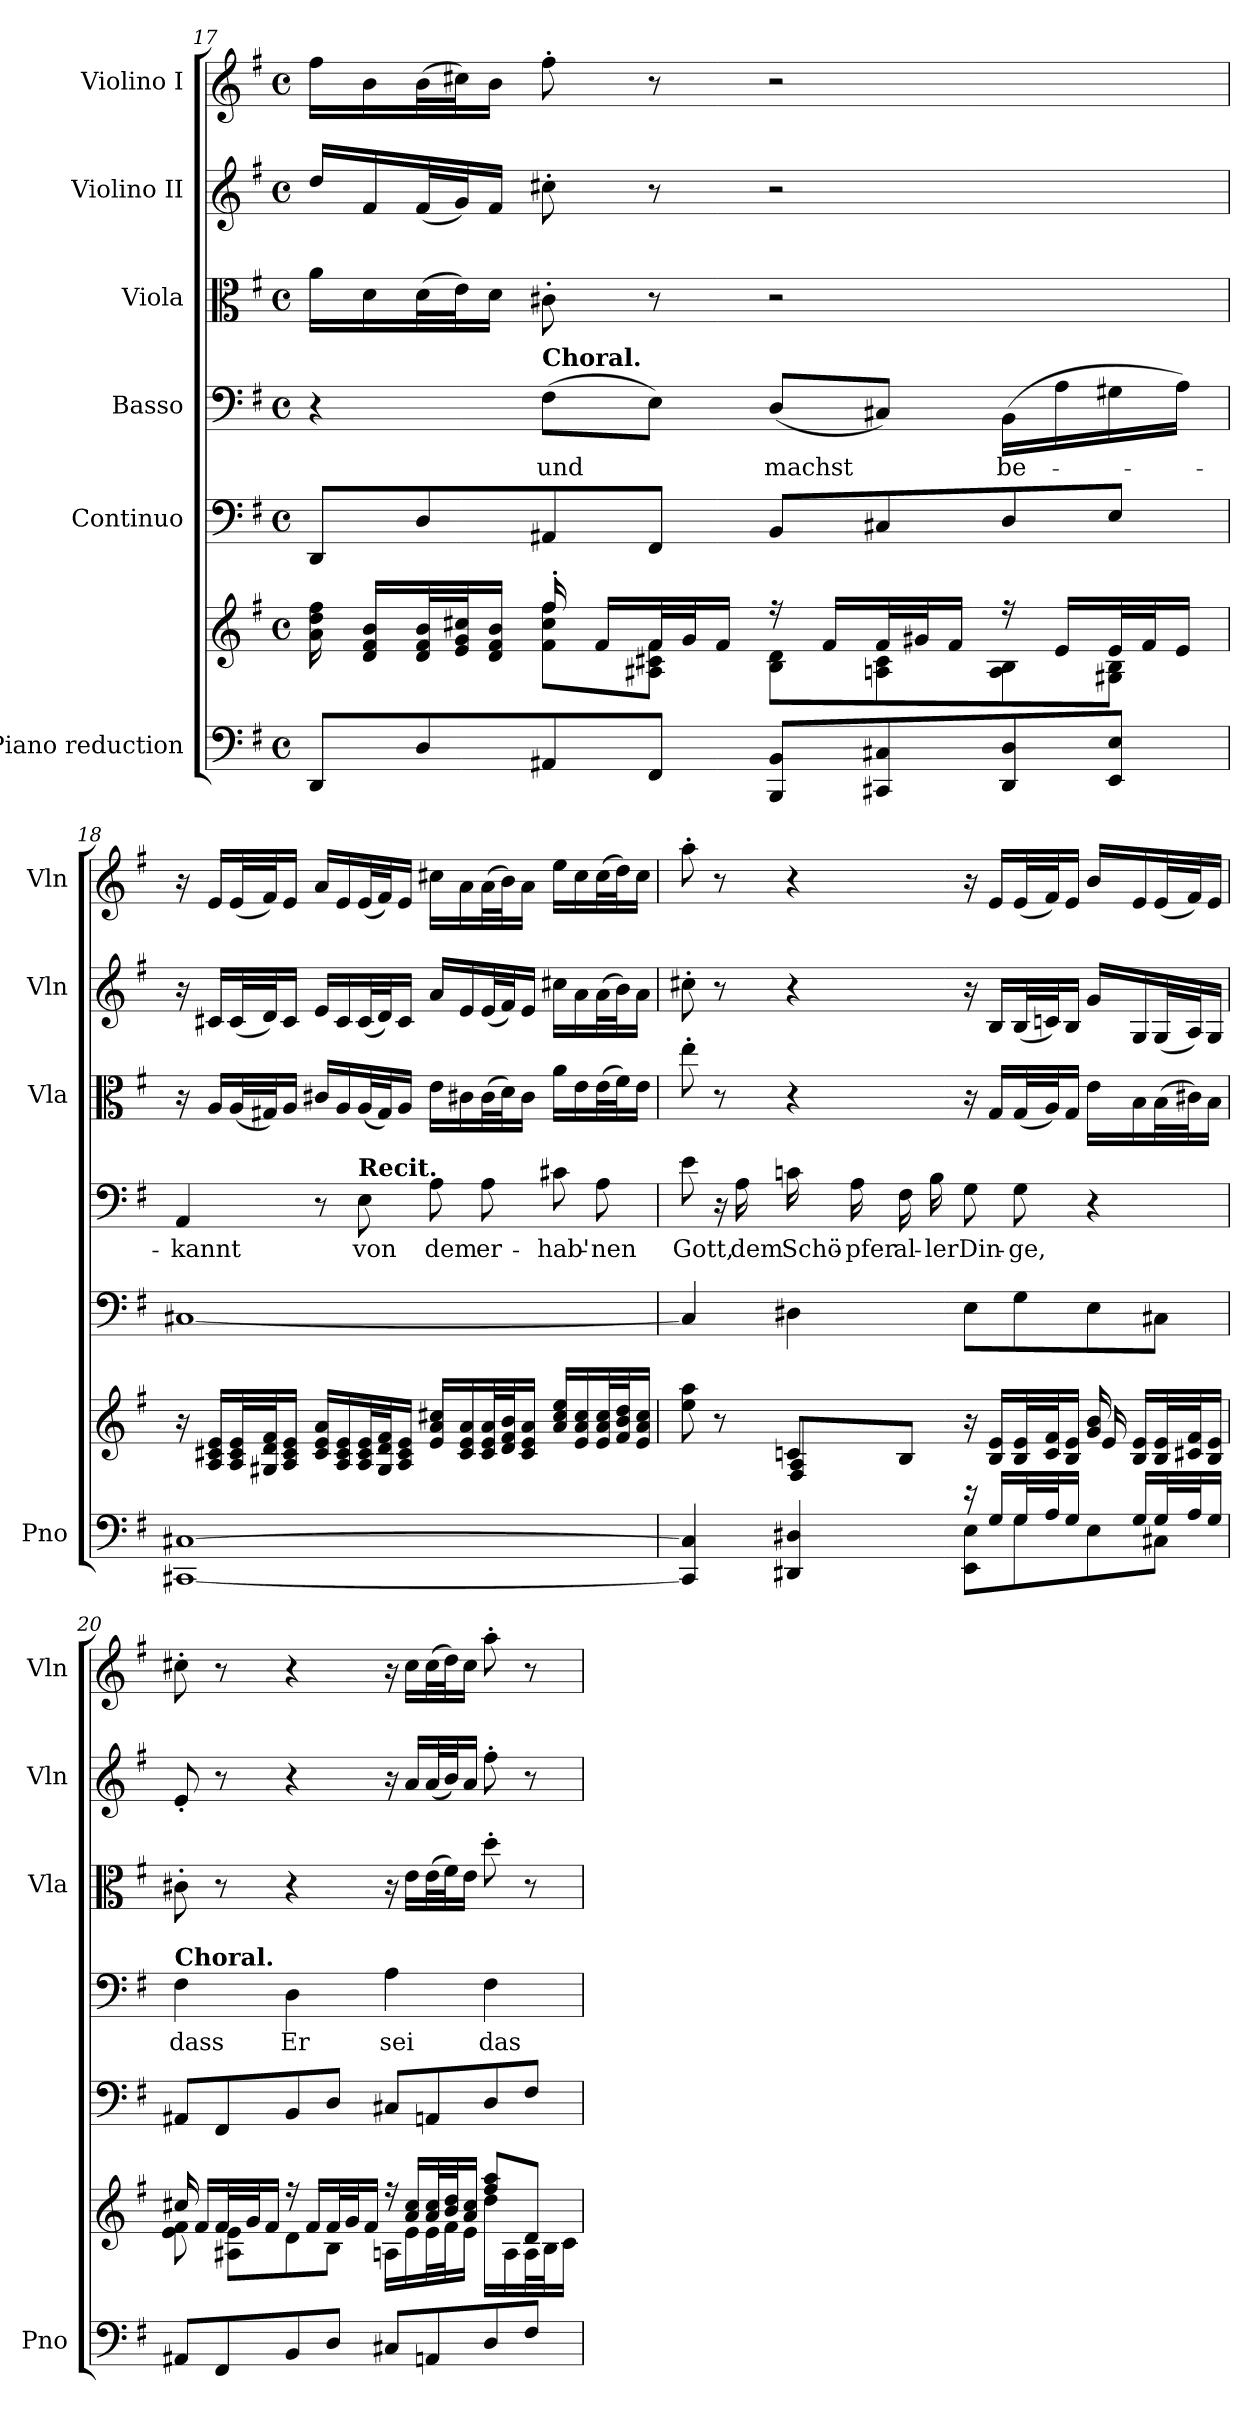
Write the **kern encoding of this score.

**kern	**kern	**kern	**kern	**text	**kern	**kern	**kern
*part6	*part6	*part5	*part4	*part4	*part3	*part2	*part1
*staff7	*staff6	*staff5	*staff4	*staff4	*staff3	*staff2	*staff1
*I"Piano reduction	*	*I"Continuo	*I"Basso	*	*I"Viola	*I"Violino II	*I"Violino I
*I'Pno	*	*	*	*	*I'Vla	*I'Vln	*I'Vln
!!LO:LB:g=z
*clefF4	*clefG2	*clefF4	*clefF4	*	*clefC3	*clefG2	*clefG2
*k[f#]	*k[f#]	*k[f#]	*k[f#]	*	*k[f#]	*k[f#]	*k[f#]
*M4/4	*M4/4	*M4/4	*M4/4	*	*M4/4	*M4/4	*M4/4
*met(c)	*met(c)	*met(c)	*met(c)	*	*met(c)	*met(c)	*met(c)
=17	=17	=17	=17	=17	=17	=17	=17
*	*^	*	*	*	*	*	*
8DD/L	16a\ 16dd\ 16ff#\	4ryy	8DD/L	4r	.	16a\LL	16dd/LL	16ff#\LL
.	16d/ 16f#/ 16b/LL	.	.	.	.	16d\	16f#/	16b\
8D/	32d/ 32f#/ 32b/L	.	8D/	.	.	(32d\L	(32f#/L	(32b\L
.	32e/ 32g/ 32cc#X/J	.	.	.	.	32e\J)	32g/J)	32cc#X\J)
.	16d/ 16f#/ 16b/JJ	.	.	.	.	16d\JJ	16f#/JJ	16b\JJ
!	!	!	!	!LO:TX:a:B:t=Choral.	!	!	!	!
!	!	!	!	!	!LO:LY:b	!	!	!
8AA#X/	16ff#'/	8f#\ 8cc#\ 8ff#\L	8AA#X/	(8F#\L	und	8c#X'\	8cc#X'\	8ff#'\
.	16f#/LL	.	.	.	.	.	.	.
8FF#/J	32f#/L	8A#X\ 8c#X\ 8f#\J	8FF#/J	8E\J)	.	8r	8r	8r
.	32g/J	.	.	.	.	.	.	.
.	16f#/JJ	.	.	.	.	.	.	.
!	!	!	!	!	!LO:LY:b	!	!	!
8BBB/ 8BB/L	16r	8B\ 8d\L	8BB/L	(8D/L	machst	2r	2r	2r
.	16f#/LL	.	.	.	.	.	.	.
8CC#X/ 8C#X/	32f#/L	8An\ 8c#\	8C#X/	8C#X/J)	.	.	.	.
.	32g#X/J	.	.	.	.	.	.	.
.	16f#/JJ	.	.	.	.	.	.	.
!	!	!	!	!	!LO:LY:b	!	!	!
8DD/ 8D/	16r	8A\ 8B\	8D/	(16BB\LL	be-	.	.	.
.	16e/LL	.	.	16A\	.	.	.	.
8EE/ 8E/J	32e/L	8G#X\ 8B\J	8E/J	16G#X\	.	.	.	.
.	32f#/J	.	.	.	.	.	.	.
.	16e/JJ	.	.	16A\JJ)	.	.	.	.
*	*v	*v	*	*	*	*	*	*
=18	=18	=18	=18	=18	=18	=18	=18
!	!	!	!	!LO:LY:b	!	!	!
[<1CC#X [1C#X	16r	[1C#X	4AA/	-kannt	16r	16r	16r
.	16A/ 16c#X/ 16e/LL	.	.	.	16A/LL	16c#X/LL	16e/LL
.	32A/ 32c#/ 32e/L	.	.	.	(32A/L	(32c#/L	(32e/L
.	32G#X/ 32d/ 32f#/J	.	.	.	32G#X/J)	32d/J)	32f#/J)
.	16A/ 16c#/ 16e/JJ	.	.	.	16A/JJ	16c#/JJ	16e/JJ
.	16c#/ 16e/ 16a/LL	.	8r	.	16c#X/LL	16e/LL	16a/LL
.	16A/ 16c#/ 16e/	.	.	.	16A/	16c#/	16e/
!	!	!	!LO:TX:a:B:t=Recit.	!	!	!	!
!	!	!	!	!LO:LY:b	!	!	!
.	32A/ 32c#/ 32e/L	.	8E\	von	(32A/L	(32c#/L	(32e/L
.	32G#/ 32d/ 32f#/J	.	.	.	32G#/J)	32d/J)	32f#/J)
.	16A/ 16c#/ 16e/JJ	.	.	.	16A/JJ	16c#/JJ	16e/JJ
!	!	!	!	!LO:LY:b	!	!	!
.	16e/ 16a/ 16cc#X/LL	.	8A\	dem	16e\LL	16a/LL	16cc#X\LL
.	16c#/ 16e/ 16a/	.	.	.	16c#X\	16e/	16a\
!	!	!	!	!LO:LY:b	!	!	!
.	32c#/ 32e/ 32a/L	.	8A\	er-	(32c#\L	(32e/L	(32a\L
.	32d/ 32f#/ 32b/J	.	.	.	32d\J)	32f#/J)	32b\J)
.	16c#/ 16e/ 16a/JJ	.	.	.	16c#\JJ	16e/JJ	16a\JJ
!	!	!	!	!LO:LY:b	!	!	!
.	16a/ 16cc#/ 16ee/LL	.	8c#X\	-hab'-	16a\LL	16cc#X\LL	16ee\LL
.	16e/ 16a/ 16cc#/	.	.	.	16e\	16a\	16cc#\
!	!	!	!	!LO:LY:b	!	!	!
.	32e/ 32a/ 32cc#/L	.	8A\	-nen	(32e\L	(32a\L	(32cc#\L
.	32f#/ 32b/ 32dd/J	.	.	.	32f#\J)	32b\J)	32dd\J)
.	16e/ 16a/ 16cc#/JJ	.	.	.	16e\JJ	16a\JJ	16cc#\JJ
!!LO:PB:g=z
=19	=19	=19	=19	=19	=19	=19	=19
*^	*^	*	*	*	*	*	*
!	!	!	!	!	!	!LO:LY:b	!	!	!
4ryy	4CC#/] 4C#/]	8ee\ 8aa\	4ryy	4C#/]	8e\	Gott,	8ee'\	8cc#X'\	8aa'\
.	.	8r	.	.	16r	.	8r	8r	8r
!	!	!	!	!	!	!LO:LY:b	!	!	!
.	.	.	.	.	16A\	dem	.	.	.
!	!	!	!	!	!	!LO:LY:b	!	!	!
4ryy	4DD#X/ 4D#X/	8cn/L	4F#/ 4A/	4D#X\	16cn\	Schö-	4r	4r	4r
!	!	!	!	!	!	!LO:LY:b	!	!	!
.	.	.	.	.	16A\	-pfer	.	.	.
!	!	!	!	!	!	!LO:LY:b	!	!	!
.	.	8B/J	.	.	16F#\	al-	.	.	.
!	!	!	!	!	!	!LO:LY:b	!	!	!
.	.	.	.	.	16B\	-ler	.	.	.
!	!	!	!	!	!	!LO:LY:b	!	!	!
16r	8EE\ 8E\L	16r	4ryy	8E\L	8G\	Din-	16r	16r	16r
16G/LL	.	16B/ 16e/LL	.	.	.	.	16G/LL	16B/LL	16e/LL
!	!	!	!	!	!	!LO:LY:b	!	!	!
32G/L	8G\	32B/ 32e/L	.	8G\	8G\	-ge,	(32G/L	(32B/L	(32e/L
32A/J	.	32c/ 32f#/J	.	.	.	.	32A/J)	32cn/J)	32f#/J)
16G/JJ	.	16B/ 16e/JJ	.	.	.	.	16G/JJ	16B/JJ	16e/JJ
16ryy	8E\	16g/ 16b/	16e/	8E\	4r	.	16e\LL	16g/LL	16b/LL
16G/LL	.	16B/ 16e/LL	8.ryy	.	.	.	16B\	16G/	16e/
32G/L	8C#X\J	32B/ 32e/L	.	8C#X\J	.	.	(32B\L	(32G/L	(32e/L
32A/J	.	32c#X/ 32f#/J	.	.	.	.	32c#X\J)	32A/J)	32f#/J)
16G/JJ	.	16B/ 16e/JJ	.	.	.	.	16B\JJ	16G/JJ	16e/JJ
*v	*v	*	*	*	*	*	*	*	*
=20	=20	=20	=20	=20	=20	=20	=20	=20
!	!	!	!	!LO:TX:a:B:t=Choral.	!	!	!	!
!	!	!	!	!	!LO:LY:b	!	!	!
8AA#X/L	16cc#X/	8e\ 8f#\	8AA#X/L	4F#\	dass	8c#X'\	8e'/	8cc#X'\
.	16f#/LL	.	.	.	.	.	.	.
8FF#/	32f#/L	8A#X\ 8e\L	8FF#/	.	.	8r	8r	8r
.	32g/J	.	.	.	.	.	.	.
.	16f#/JJ	.	.	.	.	.	.	.
!	!	!	!	!	!LO:LY:b	!	!	!
8BB/	16r	8d\	8BB/	4D\	Er	4r	4r	4r
.	16f#/LL	.	.	.	.	.	.	.
8D/J	32f#/L	8B\J	8D/J	.	.	.	.	.
.	32g/J	.	.	.	.	.	.	.
.	16f#/JJ	.	.	.	.	.	.	.
!	!	!	!	!	!LO:LY:b	!	!	!
8C#X/L	16r	16An\LL	8C#X/L	4A\	sei	16r	16r	16r
.	16a/ 16cc#/LL	16e\	.	.	.	16e\LL	16a/LL	16cc#\LL
8AAn/	32a/ 32cc#/L	32e\L	8AAn/	.	.	(32e\L	(32a/L	(32cc#\L
.	32b/ 32dd/J	32f#\J	.	.	.	32f#\J)	32b/J)	32dd\J)
.	16a/ 16cc#/JJ	16e\JJ	.	.	.	16e\JJ	16a/JJ	16cc#\JJ
!	!	!	!	!	!LO:LY:b	!	!	!
8D/	8ff#/ 8aa/L	16dd\LL	8D/	4F#\	das	8dd'\	8ff#'\	8aa'\
.	.	16A\	.	.	.	.	.	.
8F#/J	8d/J	32A\L	8F#/J	.	.	8r	8r	8r
.	.	32B\J	.	.	.	.	.	.
.	.	16c\JJ	.	.	.	.	.	.
*	*v	*v	*	*	*	*	*	*
=	=	=	=	=	=	=	=
*-	*-	*-	*-	*-	*-	*-	*-
